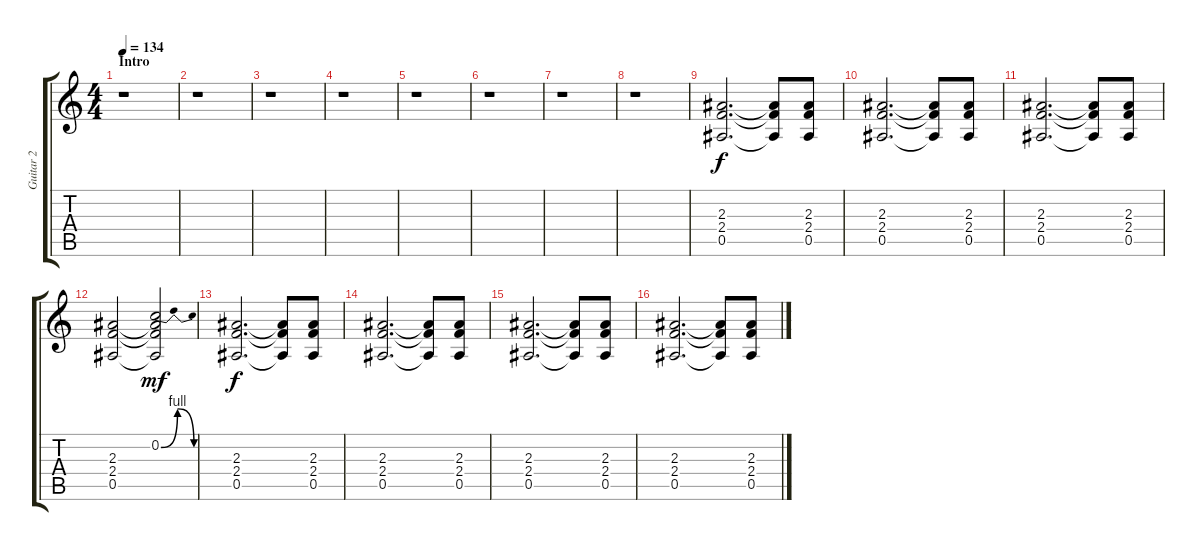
\track ("Guitar 2" "Guitar 2") {instrument distortionguitar}
\staff {score tabs}
\tuning (F4 C4 Ab3 Eb3 Bb2 F2) {hide}
\ts (4 4)
\section ("" "Intro")
\tempo 134
\clef g2
\ks c
r.1{dy f instrument distortionguitar} |
r.1 |
r.1 |
r.1 |
r.1 |
r.1 |
r.1 |
r.1 |
(2.3 2.4 0.5).2{d} (2.3{t} 2.4{t} 0.5{t}).8 (2.3 2.4 0.5).8 |
(2.3 2.4 0.5).2{d} (2.3{t} 2.4{t} 0.5{t}).8 (2.3 2.4 0.5).8 |
(2.3 2.4 0.5).2{d} (2.3{t} 2.4{t} 0.5{t}).8 (2.3 2.4 0.5).8 |
(2.3 2.4 0.5).2 (0.2{be (bendrelease 0 0 30 4 55 4 60 0)} 2.3{t} 2.4{t} 0.5{t}).2{dy mf} |
(2.3 2.4 0.5).2{d dy f} (2.3{t} 2.4{t} 0.5{t}).8 (2.3 2.4 0.5).8 |
(2.3 2.4 0.5).2{d} (2.3{t} 2.4{t} 0.5{t}).8 (2.3 2.4 0.5).8 |
(2.3 2.4 0.5).2{d} (2.3{t} 2.4{t} 0.5{t}).8 (2.3 2.4 0.5).8 |
(2.3 2.4 0.5).2{d} (2.3{t} 2.4{t} 0.5{t}).8 (2.3 2.4 0.5).8
